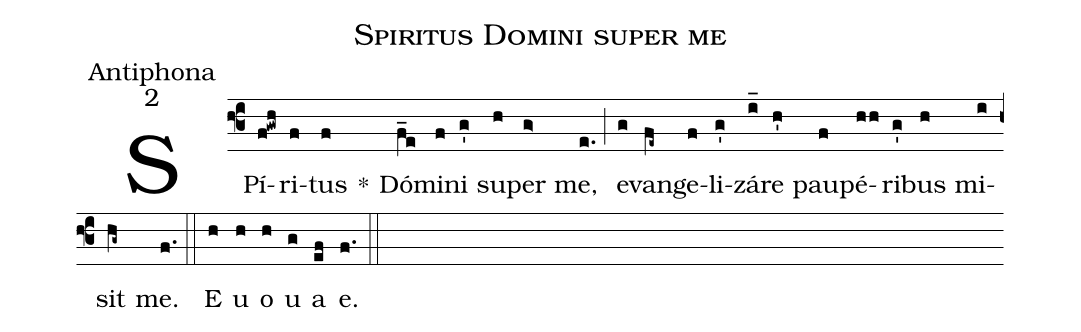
name:Spiritus Domini super me;
office-part:Antiphona;
mode:2;
%%
(f3) SP{í}(f!gwh)ri(f)tus(f) *() Dó(f_e)mi(f)ni(g') su(h)per(g>) me,(e.) (;) e(g)van(fe~)ge(f)li(g')zá(i_)re(h') pau(f)pé(h!/h)ri(g')bus(h) mi(i)sit(hg~) me.(f.) (::) E(h) u(h) o(h) u(g) a(ef) e.(f.) (::)
